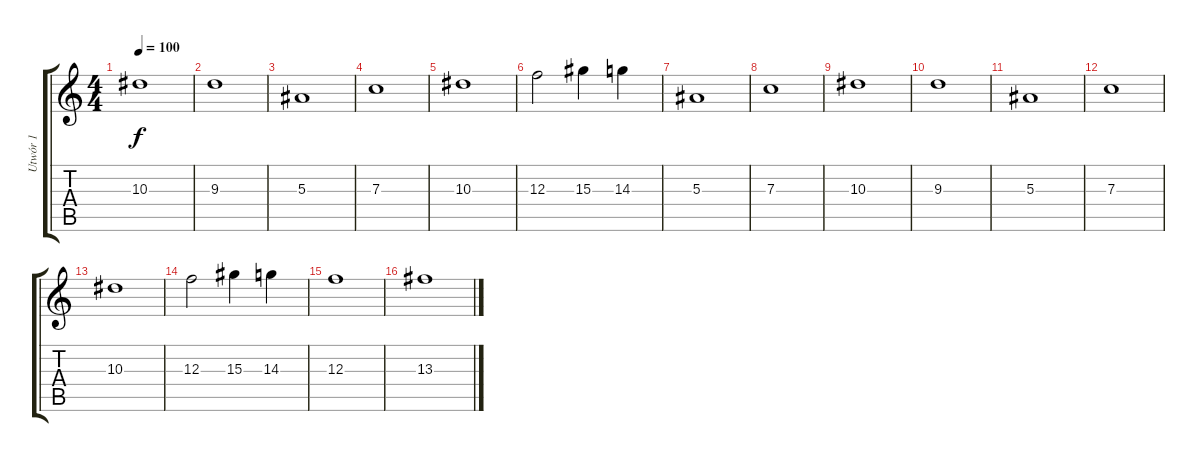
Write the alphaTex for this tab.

\track ("Utwór 1" "Utwór 1") {instrument distortionguitar}
\staff {score tabs}
\tuning (D4 A3 F3 C3 G2 D2) {hide}
\ts (4 4)
\tempo 100
\clef g2
\ks c
10.3.1{dy f} |
9.3.1 |
5.3.1 |
7.3.1 |
10.3.1 |
12.3.2 15.3.4 14.3.4 |
5.3.1 |
7.3.1 |
10.3.1 |
9.3.1 |
5.3.1 |
7.3.1 |
10.3.1 |
12.3.2 15.3.4 14.3.4 |
12.3.1 |
13.3.1
